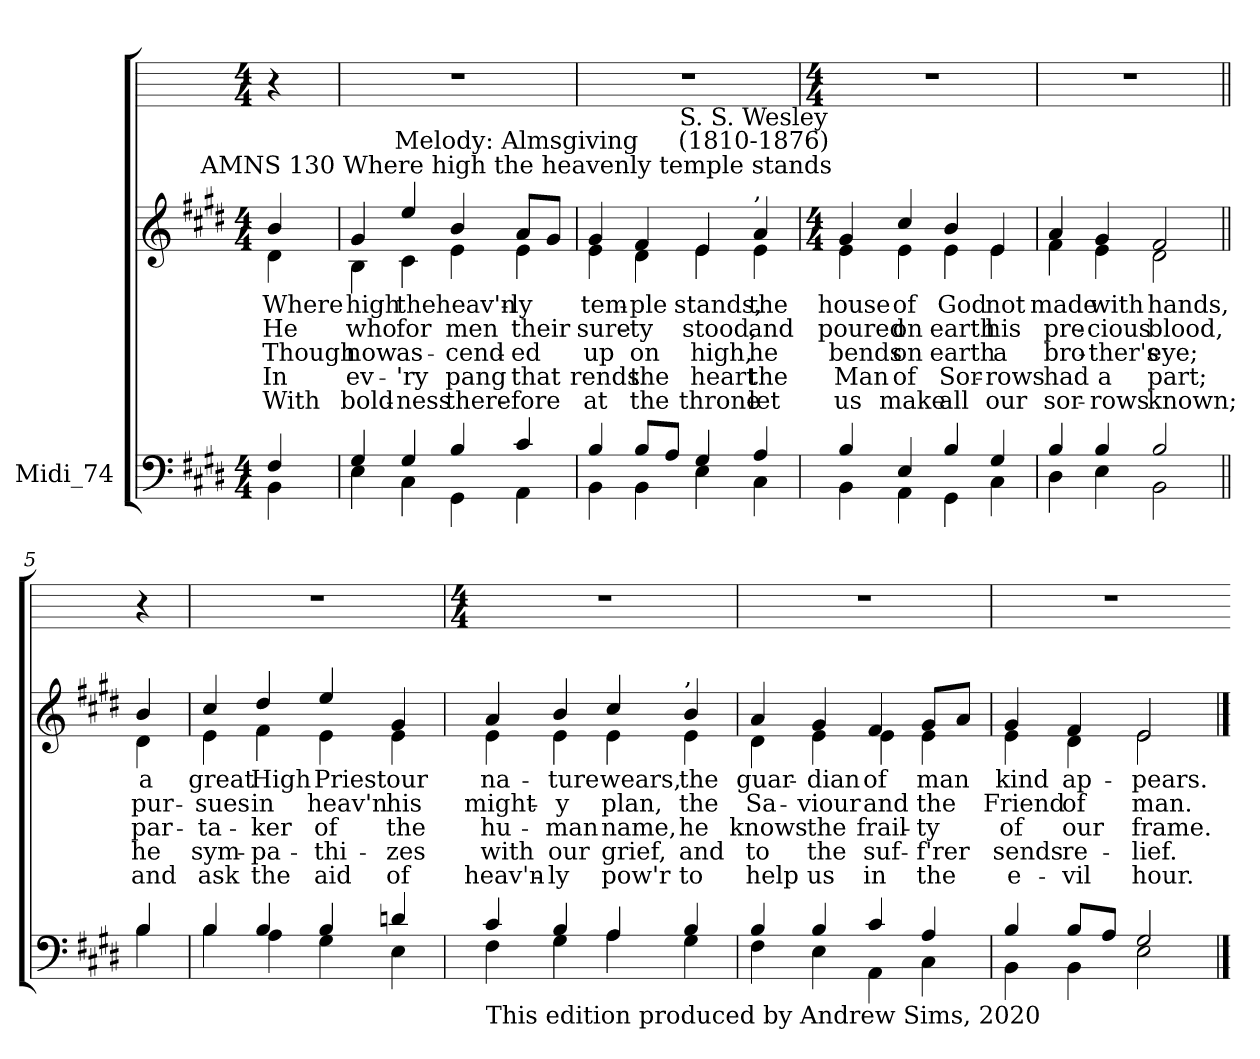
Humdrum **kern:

**kern	**kern	**text	**text	**text	**text	**text	**kern
*part3	*part2	*part2	*part2	*part2	*part2	*part2	*part1
*staff3	*staff2	*staff2	*staff2	*staff2	*staff2	*staff2	*staff1
*I"Midi_74	*	*	*	*	*	*	*
*clefF4	*clefG2	*	*	*	*	*	*
*k[f#c#g#d#]	*k[f#c#g#d#]	*	*	*	*	*	*
*E:	*E:	*	*	*	*	*	*
*M4/4	*M4/4	*	*	*	*	*	*M4/4
=	=	=	=	=	=	=	=
*^	*	*	*	*	*	*	*
!	!	!LO:TX:a:cj:t=M. Bruce\n(1746-1767)	!	!	!	!	!	!
!	!	!	!LO:LY:b	!LO:LY:b	!LO:LY:b	!LO:LY:b	!LO:LY:b	!
*	*	*^	*	*	*	*	*	*
4F#/	4BB\	4b/	4d#\	Where	He	Though	In	With	4r
=1	=1	=1	=1	=1	=1	=1	=1	=1	=1
!	!	!	!	!LO:LY:b	!LO:LY:b	!LO:LY:b	!LO:LY:b	!LO:LY:b	!
4G#/	4E\	4g#/	4B\	high	who	now	ev-	-bold-	1r
!	!	!	!	!LO:LY:b	!LO:LY:b	!LO:LY:b	!LO:LY:b	!LO:LY:b	!
4G#/	4C#\	4ee/	4c#\	-the	for	as-	-'ry	ness	.
!	!	!	!	!LO:LY:b	!LO:LY:b	!LO:LY:b	!LO:LY:b	!LO:LY:b	!
4B/	4GG#\	4b/	4e\	heav'n-	-men	cend-	-pang	there-	.
!	!	!LO:TX:a:cj:t=AMNS 130 Where high the heavenly temple stands	!	!	!	!	!	!	!
!	!	!LO:TX:a:cj:t=Melody&colon; Almsgiving	!	!	!	!	!	!	!
!	!	!	!	!LO:LY:b	!LO:LY:b	!LO:LY:b	!LO:LY:b	!LO:LY:b	!
4c#/	4AA\	8a/L	4e\	-ly	their	ed	that	fore	.
.	.	8g#/J	.	.	.	.	.	.	.
=2	=2	=2	=2	=2	=2	=2	=2	=2	=2
!	!	!	!	!LO:LY:b	!LO:LY:b	!LO:LY:b	!LO:LY:b	!LO:LY:b	!
4B/	4BB\	4g#/	4e\	tem-	-sure-	-up	rends	at	1r
!	!	!	!	!LO:LY:b	!LO:LY:b	!LO:LY:b	!LO:LY:b	!LO:LY:b	!
8B/L	4BB\	4f#/	4d#\	ple	ty	on	the	the	.
8A/J	.	.	.	.	.	.	.	.	.
!	!	!	!	!LO:LY:b	!LO:LY:b	!LO:LY:b	!LO:LY:b	!LO:LY:b	!
4G#/	4E\	4e/	4e\	stands,	stood,	high,	heart	throne	.
!	!	!LO:TX:a:t=,	!	!	!	!	!	!	!
!	!	!LO:TX:a:cj:t=S. S. Wesley\n(1810-1876)	!	!	!	!	!	!	!
!	!	!	!	!LO:LY:b	!LO:LY:b	!LO:LY:b	!LO:LY:b	!LO:LY:b	!
4A/	4C#\	4a/	4e\	the	and	he	the	let	.
!!LO:LB:g=z
=3	=3	=3	=3	=3	=3	=3	=3	=3	=3
*	*	*M4/4	*	*	*	*	*	*	*M4/4
!	!	!	!	!LO:LY:b	!LO:LY:b	!LO:LY:b	!LO:LY:b	!LO:LY:b	!
4B/	4BB\	4g#/	4e\	house	poured	bends	Man	us	1r
!	!	!	!	!LO:LY:b	!LO:LY:b	!LO:LY:b	!LO:LY:b	!LO:LY:b	!
4E/	4AA\	4cc#/	4e\	of	on	on	of	make	.
!	!	!	!	!LO:LY:b	!LO:LY:b	!LO:LY:b	!LO:LY:b	!LO:LY:b	!
4B/	4GG#\	4b/	4e\	God	earth	earth	Sor-	-all	.
!	!	!	!	!LO:LY:b	!LO:LY:b	!LO:LY:b	!LO:LY:b	!LO:LY:b	!
4G#/	4C#\	4e/	4e\	not	his	a	rows	our	.
=4	=4	=4	=4	=4	=4	=4	=4	=4	=4
!	!	!	!	!LO:LY:b	!LO:LY:b	!LO:LY:b	!LO:LY:b	!LO:LY:b	!
4B/	4D#\	4a/	4f#\	made	pre-	-bro-	-had	sor-	1r
!	!	!	!	!LO:LY:b	!LO:LY:b	!LO:LY:b	!LO:LY:b	!LO:LY:b	!
4B/	4E\	4g#/	4e\	-with	cious	ther's	a	rows	.
!	!	!	!	!LO:LY:b	!LO:LY:b	!LO:LY:b	!LO:LY:b	!LO:LY:b	!
2B/	2BB\	2f#/	2d#\	hands,	blood,	eye;	part;	known;	.
=5||	=5||	=5||	=5||	=5||	=5||	=5||	=5||	=5||	=5||
!	!	!	!	!LO:LY:b	!LO:LY:b	!LO:LY:b	!LO:LY:b	!LO:LY:b	!
4B/	4B\	4b/	4d#\	a	pur-	-par-	-he	and	4r
=6	=6	=6	=6	=6	=6	=6	=6	=6	=6
!	!	!	!	!LO:LY:b	!LO:LY:b	!LO:LY:b	!LO:LY:b	!LO:LY:b	!
4B/	4B\	4cc#/	4e\	great	sues	ta-	-sym-	-ask	1r
!	!	!	!	!LO:LY:b	!LO:LY:b	!LO:LY:b	!LO:LY:b	!LO:LY:b	!
4B/	4A\	4dd#/	4f#\	High	in	ker	pa-	-the	.
!	!	!	!	!LO:LY:b	!LO:LY:b	!LO:LY:b	!LO:LY:b	!LO:LY:b	!
4B/	4G#\	4ee/	4e\	Priest	heav'n	of	thi-	-aid	.
!	!	!	!	!LO:LY:b	!LO:LY:b	!LO:LY:b	!LO:LY:b	!LO:LY:b	!
4dn/	4E\	4g#/	4e\	our	his	the	zes	of	.
!!LO:LB:g=z
=7	=7	=7	=7	=7	=7	=7	=7	=7	=7
*	*	*	*	*	*	*	*	*	*M4/4
!LO:TX:b:t=This edition produced by Andrew Sims, 2020	!	!	!	!	!	!	!	!	!
!	!	!	!	!LO:LY:b	!LO:LY:b	!LO:LY:b	!LO:LY:b	!LO:LY:b	!
4c#/	4F#\	4a/	4e\	na-	-might-	-hu-	-with	heav'n-	1r
!	!	!	!	!LO:LY:b	!LO:LY:b	!LO:LY:b	!LO:LY:b	!LO:LY:b	!
4B/	4G#\	4b/	4e\	-ture	y	man	our	ly	.
!	!	!	!	!LO:LY:b	!LO:LY:b	!LO:LY:b	!LO:LY:b	!LO:LY:b	!
4A/	4A\	4cc#/	4e\	wears,	plan,	name,	grief,	pow'r	.
!	!	!LO:TX:a:t=,	!	!	!	!	!	!	!
!	!	!	!	!LO:LY:b	!LO:LY:b	!LO:LY:b	!LO:LY:b	!LO:LY:b	!
4B/	4G#\	4b/	4e\	the	the	he	and	to	.
=8	=8	=8	=8	=8	=8	=8	=8	=8	=8
!	!	!	!	!LO:LY:b	!LO:LY:b	!LO:LY:b	!LO:LY:b	!LO:LY:b	!
4B/	4F#\	4a/	4d#\	guar-	-Sa-	-knows	to	help	1r
!	!	!	!	!LO:LY:b	!LO:LY:b	!LO:LY:b	!LO:LY:b	!LO:LY:b	!
4B/	4E\	4g#/	4e\	dian	viour	the	the	us	.
!	!	!	!	!LO:LY:b	!LO:LY:b	!LO:LY:b	!LO:LY:b	!LO:LY:b	!
4c#/	4AA\	4f#/	4e\	of	and	frail-	-suf-	-in	.
!	!	!	!	!LO:LY:b	!LO:LY:b	!LO:LY:b	!LO:LY:b	!LO:LY:b	!
4A/	4C#\	8g#/L	4e\	man	the	ty	f'rer	the	.
.	.	8a/J	.	.	.	.	.	.	.
=9	=9	=9	=9	=9	=9	=9	=9	=9	=9
!	!	!	!	!LO:LY:b	!LO:LY:b	!LO:LY:b	!LO:LY:b	!LO:LY:b	!
4B/	4BB\	4g#/	4e\	kind	Friend	of	sends	e-	1r
!	!	!	!	!LO:LY:b	!LO:LY:b	!LO:LY:b	!LO:LY:b	!LO:LY:b	!
8B/L	4BB\	4f#/	4d#\	-ap-	-of	our	re-	-vil	.
8A/J	.	.	.	.	.	.	.	.	.
!	!	!	!	!LO:LY:b	!LO:LY:b	!LO:LY:b	!LO:LY:b	!LO:LY:b	!
2G#/	2E\	2e/	2e\	pears.	man.	frame.	lief.	hour.	.
*v	*v	*	*	*	*	*	*	*	*
*	*v	*v	*	*	*	*	*	*
==	==	=	=	=	=	=	=
*-	*-	*-	*-	*-	*-	*-	*-
